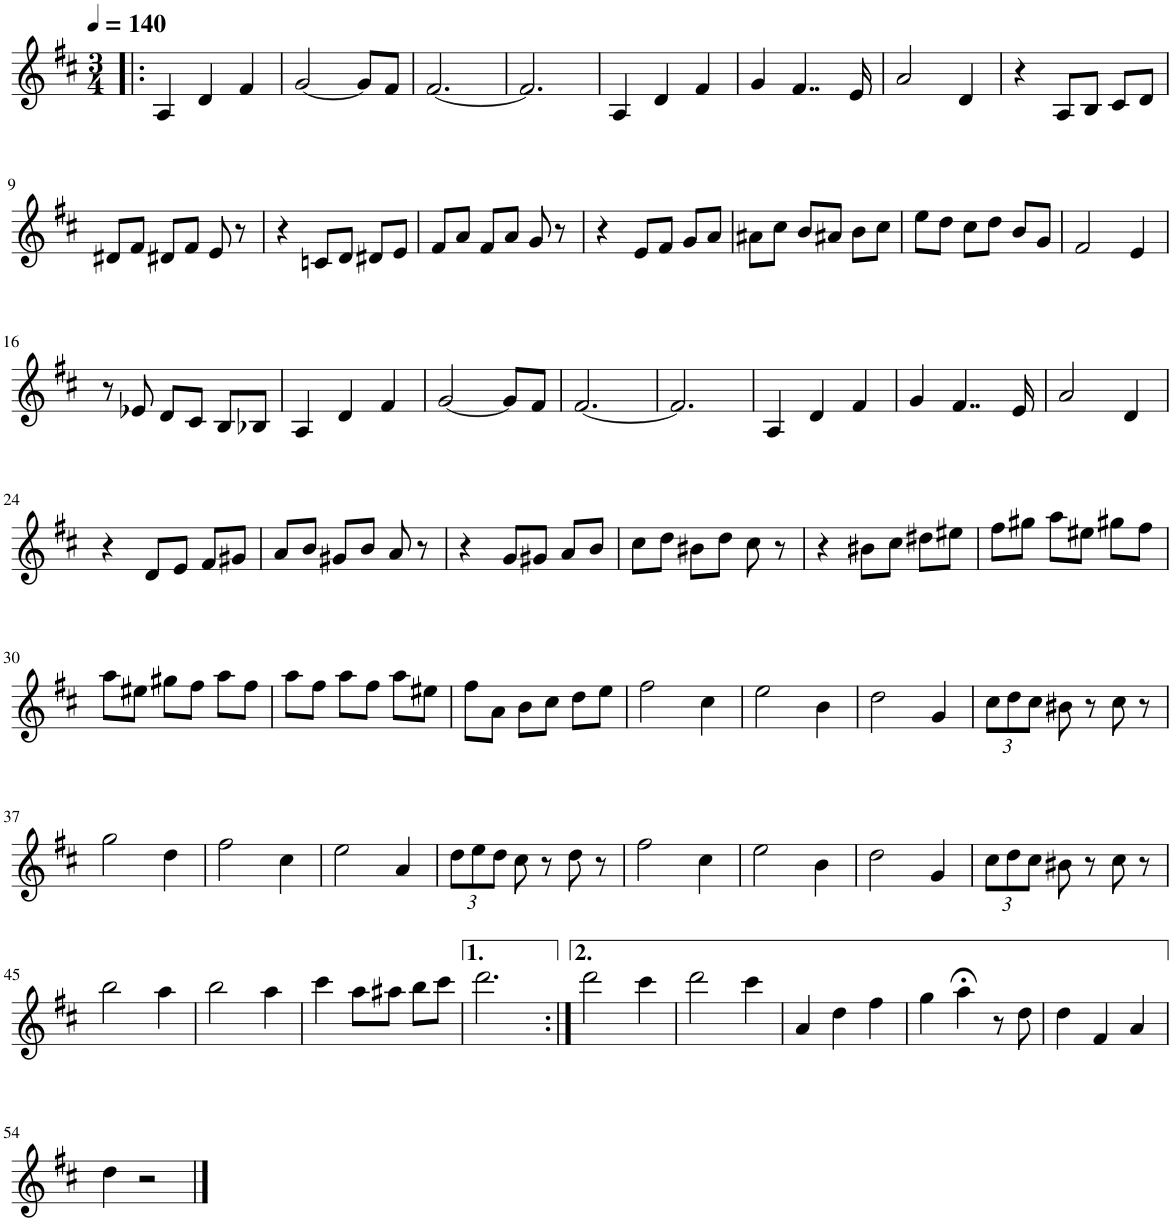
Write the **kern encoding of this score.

**kern
*part1
*staff1
*I"Violín
*I'Vln.
*clefG2
*k[f#c#]
*M3/4
*MM140
=1!|:
4A/
4d/
4f#/
=2
[2g/
8g/L]
8f#/J
=3
[2.f#/
=4
2.f#/]
=5
4A/
4d/
4f#/
=6
4g/
4..f#/
16e/
=7
2a/
4d/
=8
4r
8A/L
8B/J
8c#/L
8d/J
!!LO:LB:g=z
=9
8d#X/L
8f#/J
8d#X/L
8f#/J
8e/
8r
=10
4r
8cn/L
8d/J
8d#X/L
8e/J
=11
8f#/L
8a/J
8f#/L
8a/J
8g/
8r
=12
4r
8e/L
8f#/J
8g/L
8a/J
=13
8a#X\L
8cc#\J
8b/L
8a#X/J
8b\L
8cc#\J
=14
8ee\L
8dd\J
8cc#\L
8dd\J
8b/L
8g/J
=15
2f#/
4e/
!!LO:LB:g=z
=16
8r
8e-X/
8d/L
8c#/J
8B/L
8B-X/J
=17
4A/
4d/
4f#/
=18
[2g/
8g/L]
8f#/J
=19
[2.f#/
=20
2.f#/]
=21
4A/
4d/
4f#/
=22
4g/
4..f#/
16e/
=23
2a/
4d/
!!LO:LB:g=z
=24
4r
8d/L
8e/J
8f#/L
8g#X/J
=25
8a/L
8b/J
8g#X/L
8b/J
8a/
8r
=26
4r
8g/L
8g#X/J
8a/L
8b/J
=27
8cc#\L
8dd\J
8b#X\L
8dd\J
8cc#\
8r
=28
4r
8b#X\L
8cc#\J
8dd#X\L
8ee#X\J
=29
8ff#\L
8gg#X\J
8aa\L
8ee#X\J
8gg#X\L
8ff#\J
!!LO:LB:g=z
=30
8aa\L
8ee#X\J
8gg#X\L
8ff#\J
8aa\L
8ff#\J
=31
8aa\L
8ff#\J
8aa\L
8ff#\J
8aa\L
8ee#X\J
=32
8ff#\L
8a\J
8b\L
8cc#\J
8dd\L
8ee\J
=33
2ff#\
4cc#\
=34
2ee\
4b\
=35
2dd\
4g/
=36
*Xbrackettup
12cc#\L
12dd\
12cc#\J
8b#X\
8r
8cc#\
8r
!!LO:LB:g=z
=37
2gg\
4dd\
=38
2ff#\
4cc#\
=39
2ee\
4a/
=40
12dd\L
12ee\
12dd\J
8cc#\
8r
8dd\
8r
=41
2ff#\
4cc#\
=42
2ee\
4b\
=43
2dd\
4g/
=44
12cc#\L
12dd\
12cc#\J
8b#X\
8r
8cc#\
8r
!!LO:LB:g=z
=45
2bb\
4aa\
=46
2bb\
4aa\
=47
4ccc#\
8aa\L
8aa#X\J
8bb\L
8ccc#\J
=48
2.ddd\
=49:|!
2ddd\
4ccc#\
=50
2ddd\
4ccc#\
=51
4a/
4dd\
4ff#\
=52
4gg\
4aa;<\
8r
8dd\
=53
4dd\
4f#/
4a/
!!LO:LB:g=z
=54
4dd\
2r
==
*-
